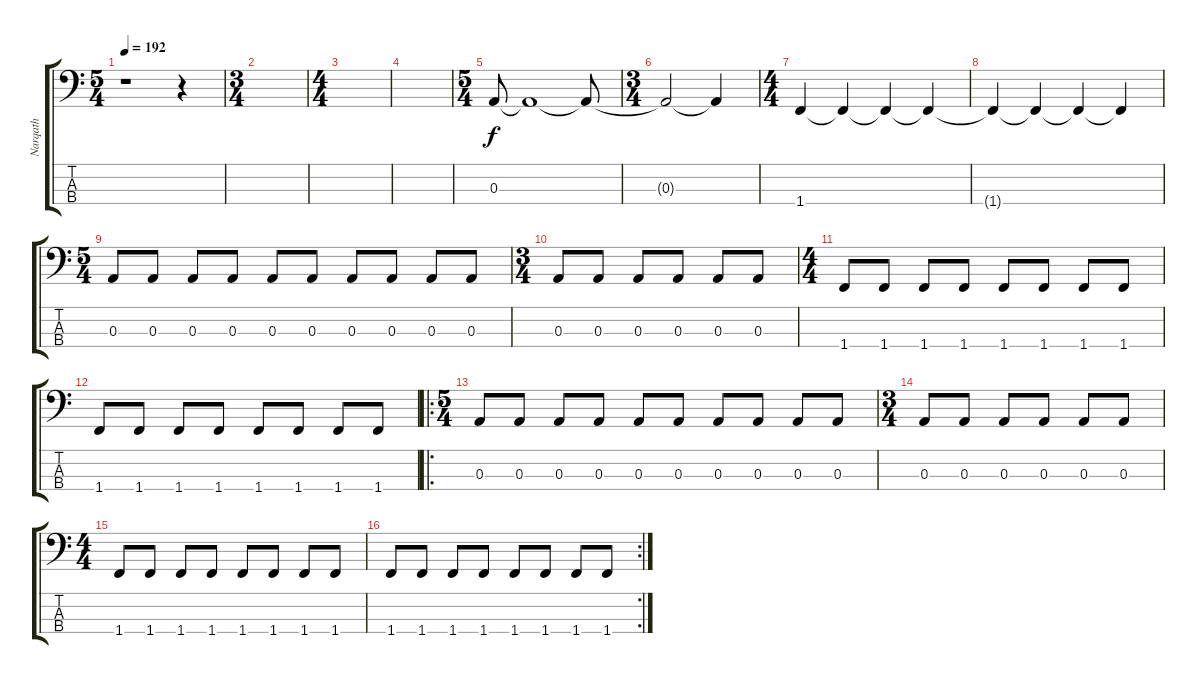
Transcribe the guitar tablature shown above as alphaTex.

\track ("Narqath" "Narqath") {instrument electricbasspick}
\staff {score tabs}
\tuning (G2 D2 A1 E1) {hide}
\ts (5 4)
\tempo 192
\clef f4
\ks c
r.1{dy f instrument electricbasspick} r.4 |
\ts (3 4)
|
\ts (4 4)
|
|
\ts (5 4)
0.3.8 0.3{t}.1 0.3{t}.8 |
\ts (3 4)
0.3{t}.2 0.3{t}.4 |
\ts (4 4)
1.4.4 1.4{t}.4 1.4{t}.4 1.4{t}.4 |
1.4{t}.4 1.4{t}.4 1.4{t}.4 1.4{t}.4 |
\ts (5 4)
0.3.8 0.3.8 0.3.8 0.3.8 0.3.8 0.3.8 0.3.8 0.3.8 0.3.8 0.3.8 |
\ts (3 4)
0.3.8 0.3.8 0.3.8 0.3.8 0.3.8 0.3.8 |
\ts (4 4)
1.4.8 1.4.8 1.4.8 1.4.8 1.4.8 1.4.8 1.4.8 1.4.8 |
1.4.8 1.4.8 1.4.8 1.4.8 1.4.8 1.4.8 1.4.8 1.4.8 |
\ro
\ts (5 4)
0.3.8 0.3.8 0.3.8 0.3.8 0.3.8 0.3.8 0.3.8 0.3.8 0.3.8 0.3.8 |
\ts (3 4)
0.3.8 0.3.8 0.3.8 0.3.8 0.3.8 0.3.8 |
\ts (4 4)
1.4.8 1.4.8 1.4.8 1.4.8 1.4.8 1.4.8 1.4.8 1.4.8 |
\rc 2
1.4.8 1.4.8 1.4.8 1.4.8 1.4.8 1.4.8 1.4.8 1.4.8
